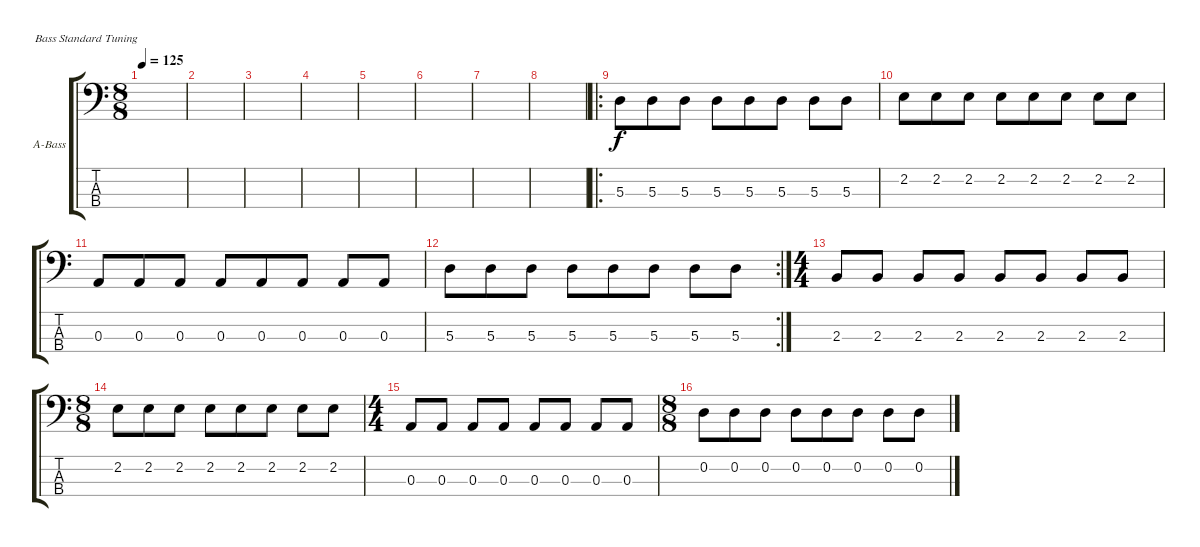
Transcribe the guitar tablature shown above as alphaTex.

\defaultSystemsLayout 4
\bracketExtendMode groupsimilarinstruments
\firstSystemTrackNameOrientation horizontal
\otherSystemsTrackNameOrientation horizontal
\track ("Acoustic Bass" "A-Bass") {instrument acousticbass}
\staff {score tabs}
\tuning (G2 D2 A1 E1)
\ts (8 8)
\tempo 125
\clef f4
\scale
0.485477
\ks c
|
\scale
0.257261 |
\scale
0.257261 |
\scale
0.333333 |
\scale
0.333333 |
\scale
0.333333 |
\scale
0.201299 |
\scale
0.37987 |
\ro
\scale
0.418831 5.3.8 5.3.8 5.3.8 5.3.8 5.3.8 5.3.8 5.3.8 5.3.8 |
\scale
0.322917 2.2.8 2.2.8 2.2.8 2.2.8 2.2.8 2.2.8 2.2.8 2.2.8 |
\scale
0.322917 0.3.8 0.3.8 0.3.8 0.3.8 0.3.8 0.3.8 0.3.8 0.3.8 |
\rc 2
\scale
0.354167 5.3.8 5.3.8 5.3.8 5.3.8 5.3.8 5.3.8 5.3.8 5.3.8 |
\ts (4 4)
\scale
0.333333 2.3.8 2.3.8 2.3.8 2.3.8 2.3.8 2.3.8 2.3.8 2.3.8 |
\ts (8 8)
\scale
0.333333 2.2.8 2.2.8 2.2.8 2.2.8 2.2.8 2.2.8 2.2.8 2.2.8 |
\ts (4 4)
\scale
0.333333 0.3.8 0.3.8 0.3.8 0.3.8 0.3.8 0.3.8 0.3.8 0.3.8 |
\ts (8 8)
\scale
0.485477 0.2.8 0.2.8 0.2.8 0.2.8 0.2.8 0.2.8 0.2.8 0.2.8
